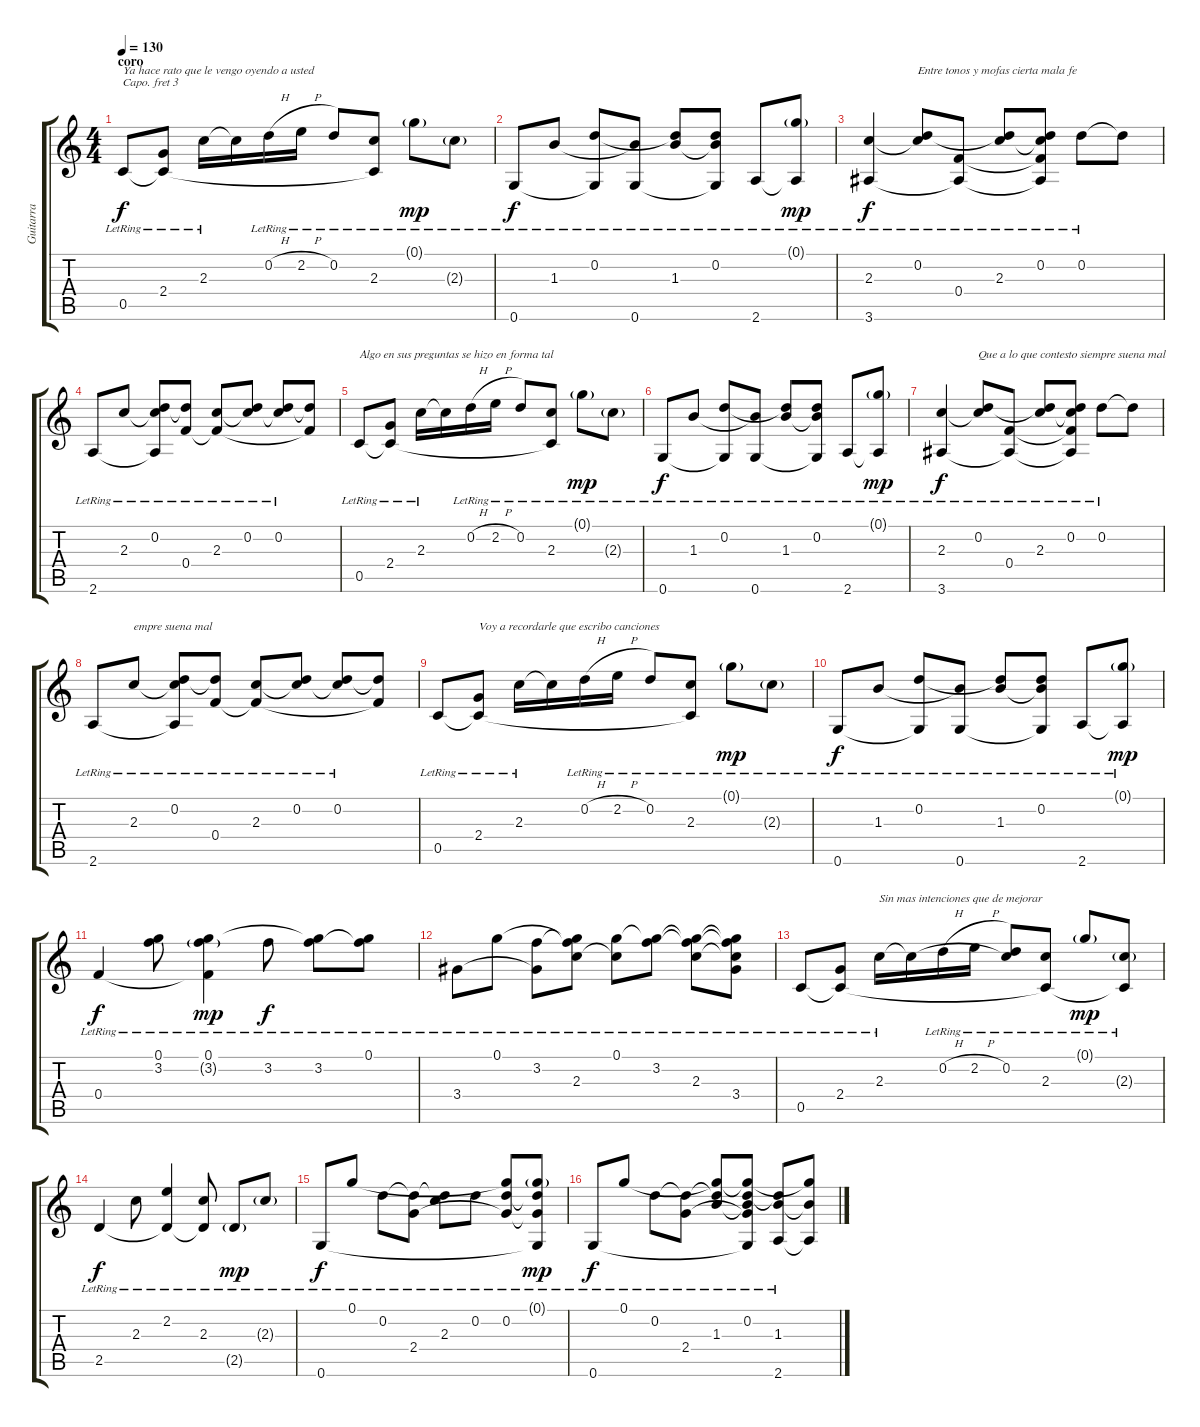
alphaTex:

\track ("Guitarra" "Guitarra") {instrument acousticguitarnylon}
\staff {score tabs}
\capo 3
\tuning (E4 B3 G3 D3 A2 E2) {hide}
\ts (4 4)
\section ("" "coro")
\tempo 130
\clef g2
\ks c
0.5{lr}.8{txt "Ya hace rato que le vengo oyendo a usted" dy f} (2.4{lr} 0.5{t}).8 2.3{lr}.16 2.3{t}.16 0.2{h lr}.16 2.2{h lr}.16 0.2{lr}.8 (2.3{lr} 0.5{t}).8 0.1{g lr}.8{dy mp} 2.3{g lr}.8 |
0.6{lr}.8{dy f} 1.3{lr}.8 (0.2{lr} 0.6{t}).8 (1.3{t} 0.6{lr}).8 (0.2{t} 1.3{lr}).8 (0.2{lr} 1.3{t} 0.6{t}).8 2.6{lr}.8 (0.1{g lr} 2.6{t}).8{dy mp} |
(2.3{lr} 3.6{lr}).4{dy f} (0.2{lr} 2.3{t}).8{txt "Entre tonos y mofas cierta mala fe"} (0.4{lr} 3.6{t}).8 (0.2{t} 2.3{lr}).8 (0.2{lr} 2.3{t} 0.4{t} 3.6{t}).8 0.2{lr}.8 0.2{t}.8 |
2.6{lr}.8 2.3{lr}.8 (0.2{lr} 2.3{t} 2.6{t}).8 (0.2{t} 0.4{lr}).8 (2.3{lr} 0.4{t}).8 (0.2{lr} 2.3{t}).8 (0.2{lr} 2.3{t}).8 (0.2{t} 0.4{t}).8 |
0.5{lr}.8{txt "Algo en sus preguntas se hizo en forma tal"} (2.4{lr} 0.5{t}).8 2.3{lr}.16 2.3{t}.16 0.2{h lr}.16 2.2{h lr}.16 0.2{lr}.8 (2.3{lr} 0.5{t}).8 0.1{g lr}.8{dy mp} 2.3{g lr}.8 |
0.6{lr}.8{dy f} 1.3{lr}.8 (0.2{lr} 0.6{t}).8 (1.3{t} 0.6{lr}).8 (0.2{t} 1.3{lr}).8 (0.2{lr} 1.3{t} 0.6{t}).8 2.6{lr}.8 (0.1{g lr} 2.6{t}).8{dy mp} |
(2.3{lr} 3.6{lr}).4{dy f} (0.2{lr} 2.3{t}).8{txt "Que a lo que contesto siempre suena mal"} (0.4{lr} 3.6{t}).8 (0.2{t} 2.3{lr}).8 (0.2{lr} 2.3{t} 0.4{t} 3.6{t}).8 0.2{lr}.8 0.2{t}.8 |
2.6{lr}.8 2.3{lr}.8{txt "empre suena mal"} (0.2{lr} 2.3{t} 2.6{t}).8 (0.2{t} 0.4{lr}).8 (2.3{lr} 0.4{t}).8 (0.2{lr} 2.3{t}).8 (0.2{lr} 2.3{t}).8 (0.2{t} 0.4{t}).8 |
0.5{lr}.8 (2.4{lr} 0.5{t}).8{txt "Voy a recordarle que escribo canciones"} 2.3{lr}.16 2.3{t}.16 0.2{h lr}.16 2.2{h lr}.16 0.2{lr}.8 (2.3{lr} 0.5{t}).8 0.1{g lr}.8{dy mp} 2.3{g lr}.8 |
0.6{lr}.8{dy f} 1.3{lr}.8 (0.2{lr} 0.6{t}).8 (1.3{t} 0.6{lr}).8 (0.2{t} 1.3{lr}).8 (0.2{lr} 1.3{t} 0.6{t}).8 2.6{lr}.8 (0.1{g lr} 2.6{t}).8{dy mp} |
0.4{lr}.4{dy f} (0.1{lr} 3.2{lr}).8 (0.1{lr} 3.2{g lr} 0.4{t}).4{dy mp} 3.2{lr}.8{dy f} (0.1{t} 3.2{lr}).8 (0.1{lr} 3.2{t}).8 |
3.4{lr}.8 0.1{lr}.8 (3.2{lr} 3.4{t}).8 (0.1{t} 3.2{t} 2.3{lr}).8 (0.1{lr} 2.3{t}).8 (0.1{t} 3.2{lr}).8 (0.1{t} 3.2{t} 2.3{lr}).8 (0.1{t} 3.2{t} 2.3{t} 3.4{lr}).8 |
0.5{lr}.8 (2.4{lr} 0.5{t}).8 2.3{lr}.16{txt "Sin mas intenciones que de mejorar"} 2.3{t}.16 0.2{h lr}.16 2.2{h lr}.16 (0.2{lr} 2.3{t}).8 (2.3{lr} 0.5{t}).8 0.1{g lr}.8{dy mp} (2.3{g lr} 0.5{t}).8 |
2.5{lr}.4{dy f} 2.3{lr}.8 (2.2{lr} 2.5{t}).4 (2.3{lr} 2.5{t}).8 2.5{g lr}.8{dy mp} 2.3{g lr}.8 |
0.6{lr}.8{dy f} 0.1{lr}.8 0.2{lr}.8 (0.2{t} 2.4{lr}).8 (0.2{t} 2.3{lr}).8 0.2{lr}.8 (0.1{t} 0.2{lr} 2.4{t}).8 (0.1{g lr} 0.2{t} 2.4{t} 0.6{t}).8{dy mp} |
0.6{lr}.8{dy f} 0.1{lr}.8 0.2{lr}.8 (0.2{t} 2.4{lr}).8 (0.1{t} 0.2{t} 1.3{lr}).8 (0.1{t} 0.2{lr} 1.3{t} 2.4{t} 0.6{t}).8 (0.2{t} 1.3{lr} 2.6{lr}).8 (0.1{t} 1.3{t} 2.6{t}).8
